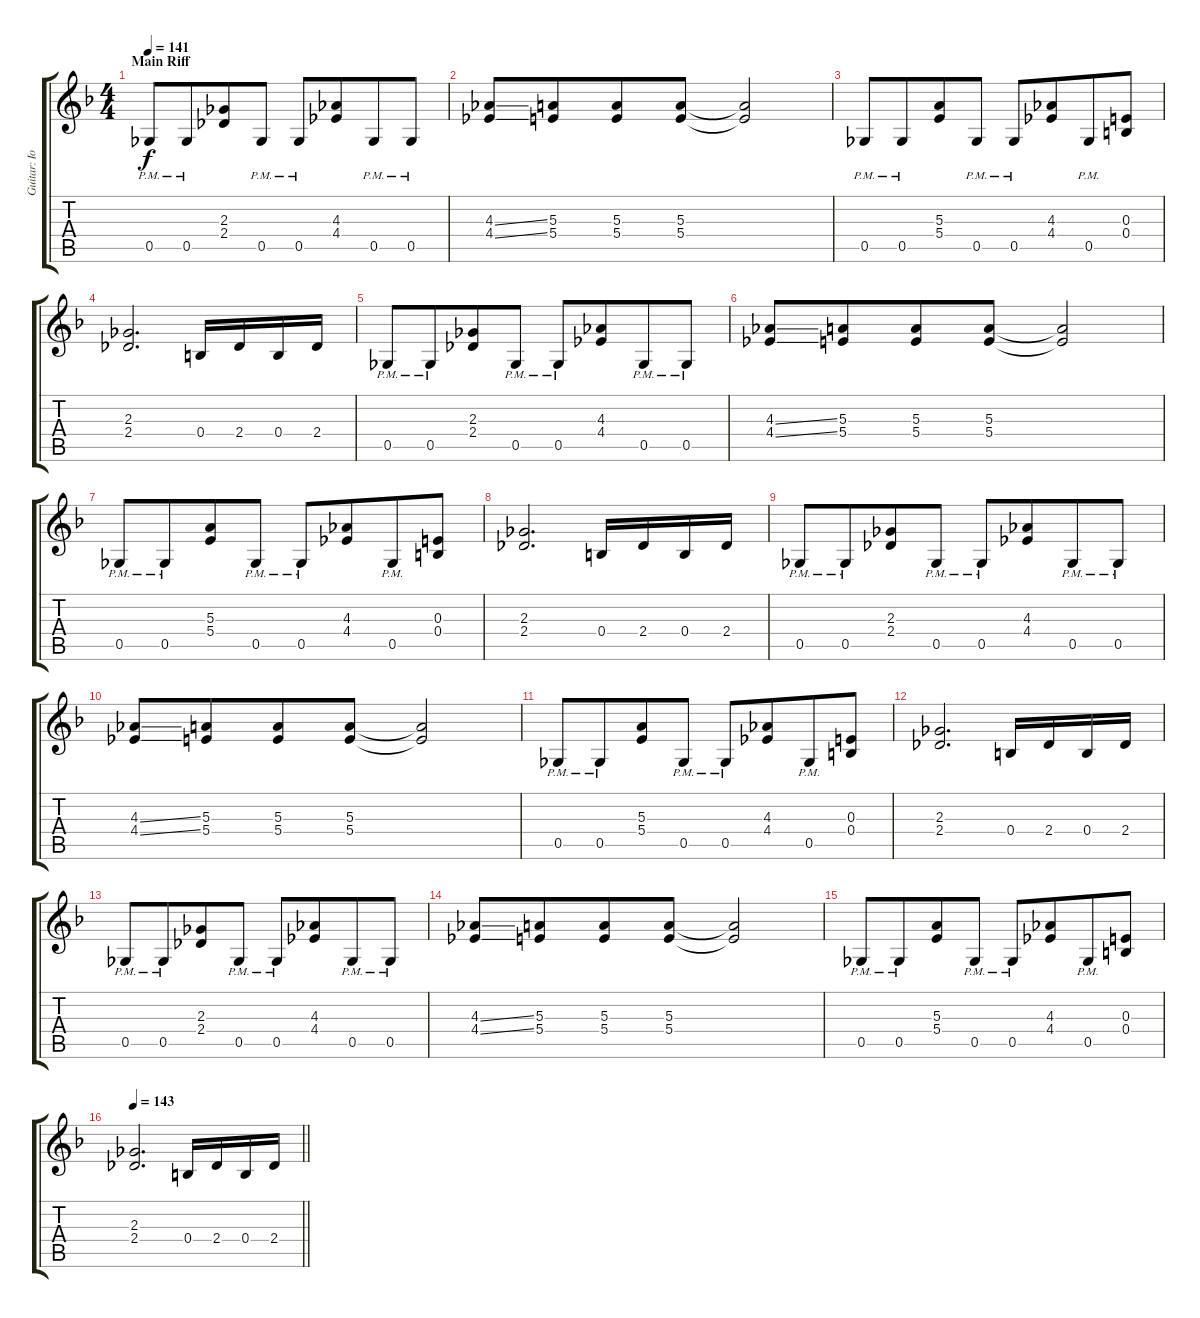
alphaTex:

\track ("Guitar: IommI" "Guitar: Io") {instrument distortionguitar}
\staff {score tabs}
\tuning (Db4 Ab3 E3 B2 Gb2 Db2) {hide}
\ts (4 4)
\section ("" "Main Riff")
\tempo 141
\clef g2
\ks f
0.5{pm}.8{dy f} 0.5{pm}.8{beam merge} (2.3 2.4).8 0.5{pm}.8 0.5{pm}.8 (4.3 4.4).8{beam merge} 0.5{pm}.8 0.5{pm}.8 |
(4.3{ss} 4.4{ss}).8 (5.3 5.4).8{beam merge} (5.3 5.4).8 (5.3 5.4).8 (5.3{t} 5.4{t}).2 |
0.5{pm}.8 0.5{pm}.8{beam merge} (5.3 5.4).8 0.5{pm}.8 0.5{pm}.8 (4.3 4.4).8{beam merge} 0.5{pm}.8 (0.3 0.4).8 |
(2.3 2.4).2{d} 0.4.16 2.4.16 0.4.16 2.4.16 |
0.5{pm}.8 0.5{pm}.8{beam merge} (2.3 2.4).8 0.5{pm}.8 0.5{pm}.8 (4.3 4.4).8{beam merge} 0.5{pm}.8 0.5{pm}.8 |
(4.3{ss} 4.4{ss}).8 (5.3 5.4).8{beam merge} (5.3 5.4).8 (5.3 5.4).8 (5.3{t} 5.4{t}).2 |
0.5{pm}.8 0.5{pm}.8{beam merge} (5.3 5.4).8 0.5{pm}.8 0.5{pm}.8 (4.3 4.4).8{beam merge} 0.5{pm}.8 (0.3 0.4).8 |
(2.3 2.4).2{d} 0.4.16 2.4.16 0.4.16 2.4.16 |
0.5{pm}.8 0.5{pm}.8{beam merge} (2.3 2.4).8 0.5{pm}.8 0.5{pm}.8 (4.3 4.4).8{beam merge} 0.5{pm}.8 0.5{pm}.8 |
(4.3{ss} 4.4{ss}).8 (5.3 5.4).8{beam merge} (5.3 5.4).8 (5.3 5.4).8 (5.3{t} 5.4{t}).2 |
0.5{pm}.8 0.5{pm}.8{beam merge} (5.3 5.4).8 0.5{pm}.8 0.5{pm}.8 (4.3 4.4).8{beam merge} 0.5{pm}.8 (0.3 0.4).8 |
(2.3 2.4).2{d} 0.4.16 2.4.16 0.4.16 2.4.16 |
0.5{pm}.8 0.5{pm}.8{beam merge} (2.3 2.4).8 0.5{pm}.8 0.5{pm}.8 (4.3 4.4).8{beam merge} 0.5{pm}.8 0.5{pm}.8 |
(4.3{ss} 4.4{ss}).8 (5.3 5.4).8{beam merge} (5.3 5.4).8 (5.3 5.4).8 (5.3{t} 5.4{t}).2 |
0.5{pm}.8 0.5{pm}.8{beam merge} (5.3 5.4).8 0.5{pm}.8 0.5{pm}.8 (4.3 4.4).8{beam merge} 0.5{pm}.8 (0.3 0.4).8 |
\tempo 143
\barLineRight lightlight
(2.3 2.4).2{d} 0.4.16 2.4.16 0.4.16 2.4.16
